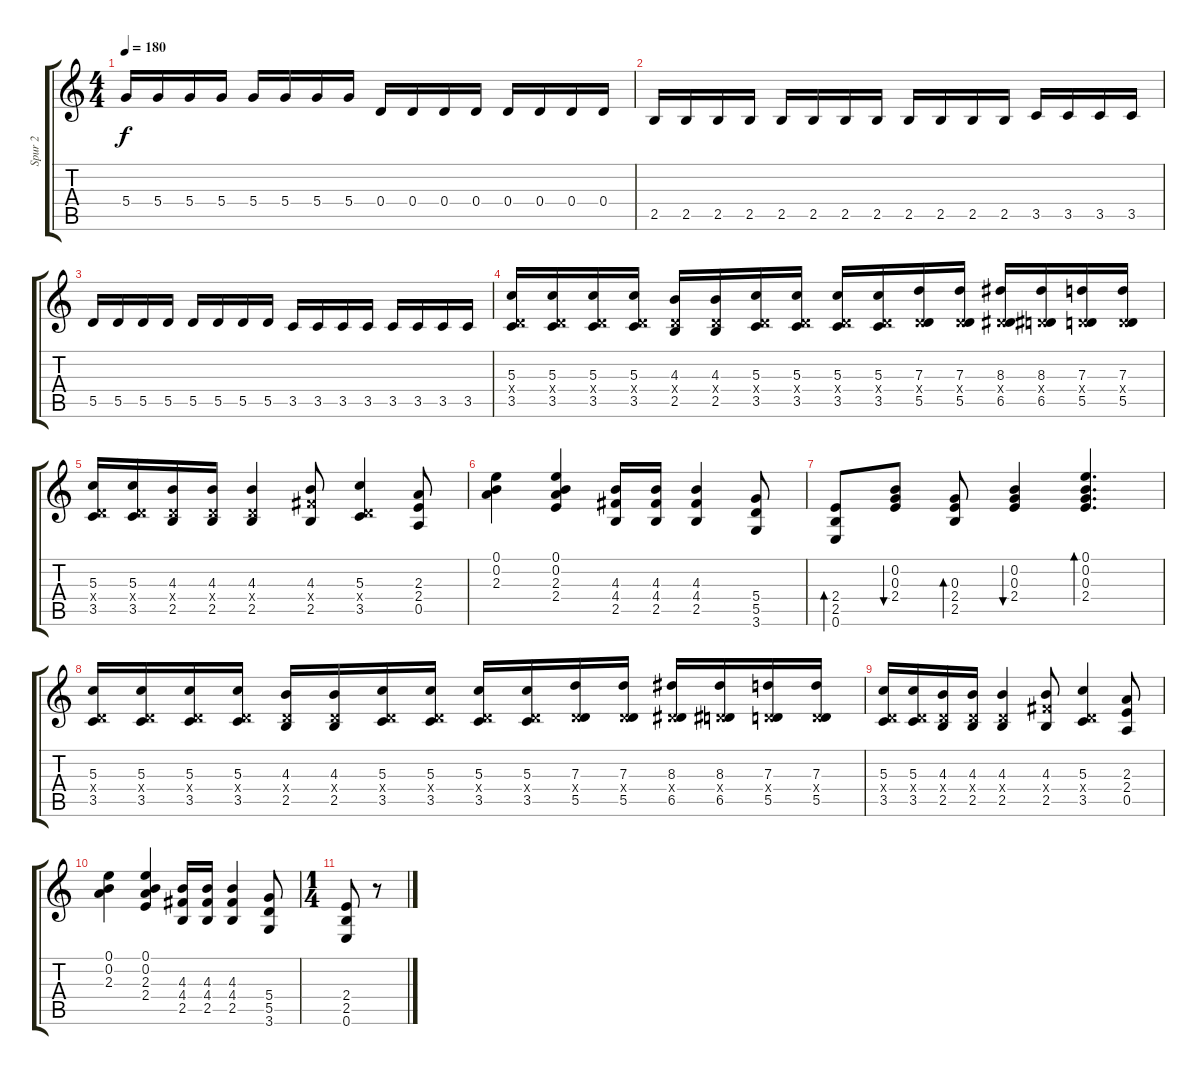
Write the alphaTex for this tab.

\track ("Spur 2" "Spur 2") {instrument distortionguitar}
\staff {score tabs}
\tuning (E4 B3 G3 D3 A2 E2) {hide}
\ts (4 4)
\tempo 180
\clef g2
\ks c
5.4.16{dy f} 5.4.16 5.4.16 5.4.16 5.4.16 5.4.16 5.4.16 5.4.16 0.4.16 0.4.16 0.4.16 0.4.16 0.4.16 0.4.16 0.4.16 0.4.16 |
2.5.16 2.5.16 2.5.16 2.5.16 2.5.16 2.5.16 2.5.16 2.5.16 2.5.16 2.5.16 2.5.16 2.5.16 3.5.16 3.5.16 3.5.16 3.5.16 |
5.5.16 5.5.16 5.5.16 5.5.16 5.5.16 5.5.16 5.5.16 5.5.16 3.5.16 3.5.16 3.5.16 3.5.16 3.5.16 3.5.16 3.5.16 3.5.16 |
(5.3 0.4{x} 3.5).16 (5.3 0.4{x} 3.5).16 (5.3 0.4{x} 3.5).16 (5.3 0.4{x} 3.5).16 (4.3 0.4{x} 2.5).16 (4.3 0.4{x} 2.5).16 (5.3 0.4{x} 3.5).16 (5.3 0.4{x} 3.5).16 (5.3 0.4{x} 3.5).16 (5.3 0.4{x} 3.5).16 (7.3 0.4{x} 5.5).16 (7.3 0.4{x} 5.5).16 (8.3 0.4{x} 6.5).16 (8.3 0.4{x} 6.5).16 (7.3 0.4{x} 5.5).16 (7.3 0.4{x} 5.5).16 |
(5.3 0.4{x} 3.5).16 (5.3 0.4{x} 3.5).16 (4.3 0.4{x} 2.5).16 (4.3 0.4{x} 2.5).16 (4.3 0.4{x} 2.5).4 (4.3 4.4{x} 2.5).8 (5.3 0.4{x} 3.5).4 (2.3 2.4 0.5).8 |
(0.1 0.2 2.3).4 (0.1 0.2 2.3 2.4).4 (4.3 4.4 2.5).16 (4.3 4.4 2.5).16 (4.3 4.4 2.5).4 (5.4 5.5 3.6).8 |
(2.4 2.5 0.6).8{bd 60} (0.2 0.3 2.4).8{bu 60} (0.3 2.4 2.5).8{bd 60} (0.2 0.3 2.4).4{bu 60} (0.1 0.2 0.3 2.4).4{d bd 60} |
(5.3 0.4{x} 3.5).16 (5.3 0.4{x} 3.5).16 (5.3 0.4{x} 3.5).16 (5.3 0.4{x} 3.5).16 (4.3 0.4{x} 2.5).16 (4.3 0.4{x} 2.5).16 (5.3 0.4{x} 3.5).16 (5.3 0.4{x} 3.5).16 (5.3 0.4{x} 3.5).16 (5.3 0.4{x} 3.5).16 (7.3 0.4{x} 5.5).16 (7.3 0.4{x} 5.5).16 (8.3 0.4{x} 6.5).16 (8.3 0.4{x} 6.5).16 (7.3 0.4{x} 5.5).16 (7.3 0.4{x} 5.5).16 |
(5.3 0.4{x} 3.5).16 (5.3 0.4{x} 3.5).16 (4.3 0.4{x} 2.5).16 (4.3 0.4{x} 2.5).16 (4.3 0.4{x} 2.5).4 (4.3 4.4{x} 2.5).8 (5.3 0.4{x} 3.5).4 (2.3 2.4 0.5).8 |
(0.1 0.2 2.3).4 (0.1 0.2 2.3 2.4).4 (4.3 4.4 2.5).16 (4.3 4.4 2.5).16 (4.3 4.4 2.5).4 (5.4 5.5 3.6).8 |
\ts (1 4)
(2.4 2.5 0.6).8 r.8
